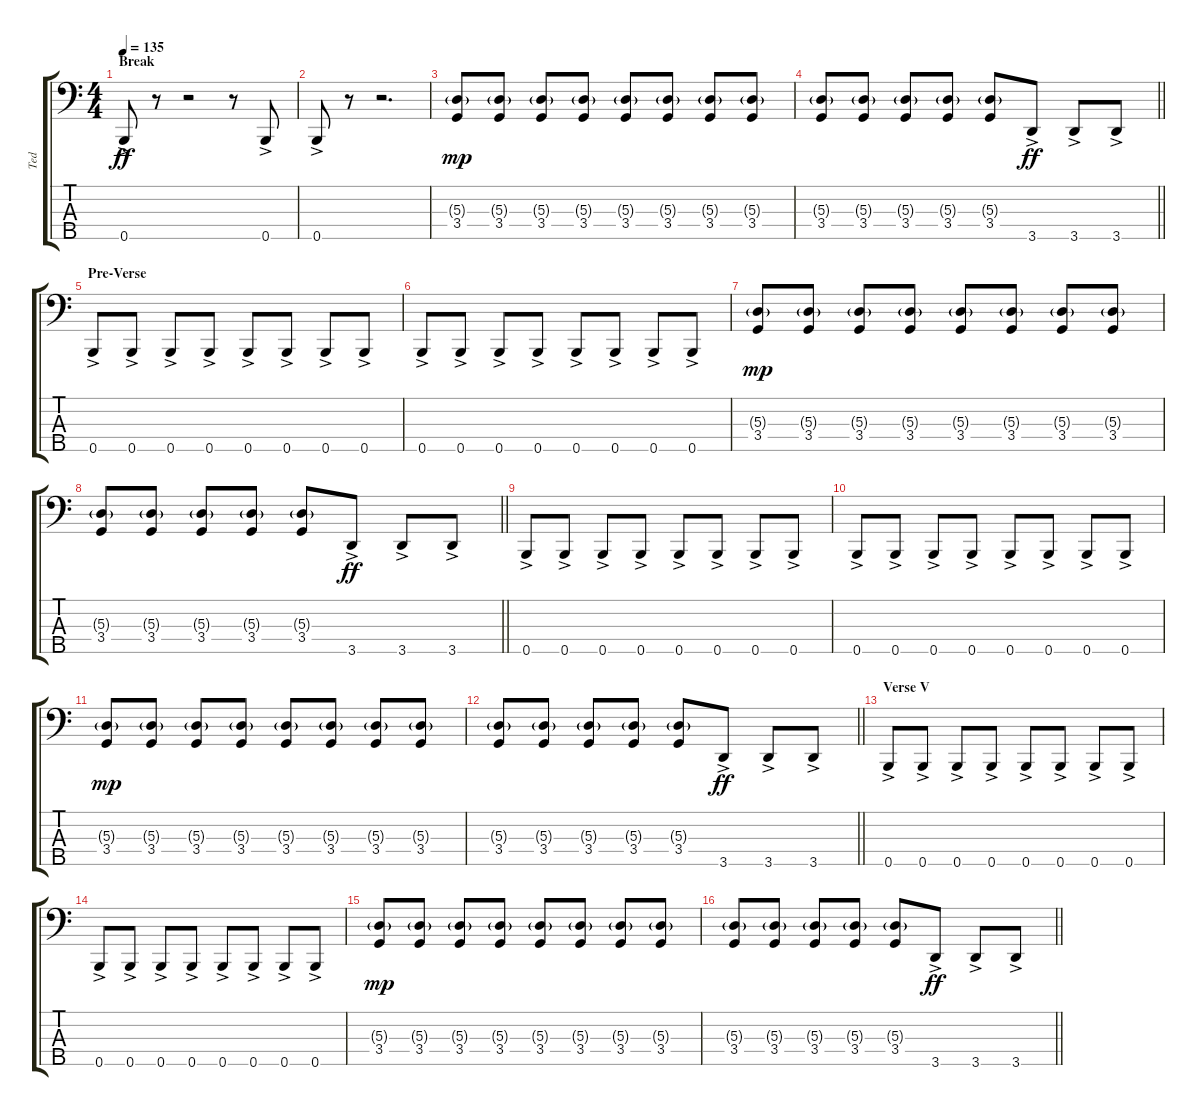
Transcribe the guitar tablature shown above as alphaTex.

\track ("Ted" "Ted") {instrument electricbassfinger}
\staff {score tabs}
\tuning (G2 D2 A1 E1 B0) {hide}
\ts (4 4)
\section ("" "Break")
\tempo 135
\clef f4
\ks c
0.5{ac}.8{dy ff} r.8 r.2 r.8 0.5{ac}.8 |
0.5{ac}.8 r.8 r.2{d} |
(5.3{g} 3.4).8{dy mp} (5.3{g} 3.4).8 (5.3{g} 3.4).8 (5.3{g} 3.4).8 (5.3{g} 3.4).8 (5.3{g} 3.4).8 (5.3{g} 3.4).8 (5.3{g} 3.4).8 |
\barLineRight lightlight
(5.3{g} 3.4).8 (5.3{g} 3.4).8 (5.3{g} 3.4).8 (5.3{g} 3.4).8 (5.3{g} 3.4).8 3.5{ac}.8{dy ff} 3.5{ac}.8 3.5{ac}.8 |
\section ("" "Pre-Verse")
0.5{ac}.8 0.5{ac}.8 0.5{ac}.8 0.5{ac}.8 0.5{ac}.8 0.5{ac}.8 0.5{ac}.8 0.5{ac}.8 |
0.5{ac}.8 0.5{ac}.8 0.5{ac}.8 0.5{ac}.8 0.5{ac}.8 0.5{ac}.8 0.5{ac}.8 0.5{ac}.8 |
(5.3{g} 3.4).8{dy mp} (5.3{g} 3.4).8 (5.3{g} 3.4).8 (5.3{g} 3.4).8 (5.3{g} 3.4).8 (5.3{g} 3.4).8 (5.3{g} 3.4).8 (5.3{g} 3.4).8 |
\barLineRight lightlight
(5.3{g} 3.4).8 (5.3{g} 3.4).8 (5.3{g} 3.4).8 (5.3{g} 3.4).8 (5.3{g} 3.4).8 3.5{ac}.8{dy ff} 3.5{ac}.8 3.5{ac}.8 |
\section ("" "")
0.5{ac}.8 0.5{ac}.8 0.5{ac}.8 0.5{ac}.8 0.5{ac}.8 0.5{ac}.8 0.5{ac}.8 0.5{ac}.8 |
0.5{ac}.8 0.5{ac}.8 0.5{ac}.8 0.5{ac}.8 0.5{ac}.8 0.5{ac}.8 0.5{ac}.8 0.5{ac}.8 |
(5.3{g} 3.4).8{dy mp} (5.3{g} 3.4).8 (5.3{g} 3.4).8 (5.3{g} 3.4).8 (5.3{g} 3.4).8 (5.3{g} 3.4).8 (5.3{g} 3.4).8 (5.3{g} 3.4).8 |
\barLineRight lightlight
(5.3{g} 3.4).8 (5.3{g} 3.4).8 (5.3{g} 3.4).8 (5.3{g} 3.4).8 (5.3{g} 3.4).8 3.5{ac}.8{dy ff} 3.5{ac}.8 3.5{ac}.8 |
\section ("" "Verse V")
0.5{ac}.8 0.5{ac}.8 0.5{ac}.8 0.5{ac}.8 0.5{ac}.8 0.5{ac}.8 0.5{ac}.8 0.5{ac}.8 |
0.5{ac}.8 0.5{ac}.8 0.5{ac}.8 0.5{ac}.8 0.5{ac}.8 0.5{ac}.8 0.5{ac}.8 0.5{ac}.8 |
(5.3{g} 3.4).8{dy mp} (5.3{g} 3.4).8 (5.3{g} 3.4).8 (5.3{g} 3.4).8 (5.3{g} 3.4).8 (5.3{g} 3.4).8 (5.3{g} 3.4).8 (5.3{g} 3.4).8 |
\barLineRight lightlight
(5.3{g} 3.4).8 (5.3{g} 3.4).8 (5.3{g} 3.4).8 (5.3{g} 3.4).8 (5.3{g} 3.4).8 3.5{ac}.8{dy ff} 3.5{ac}.8 3.5{ac}.8
